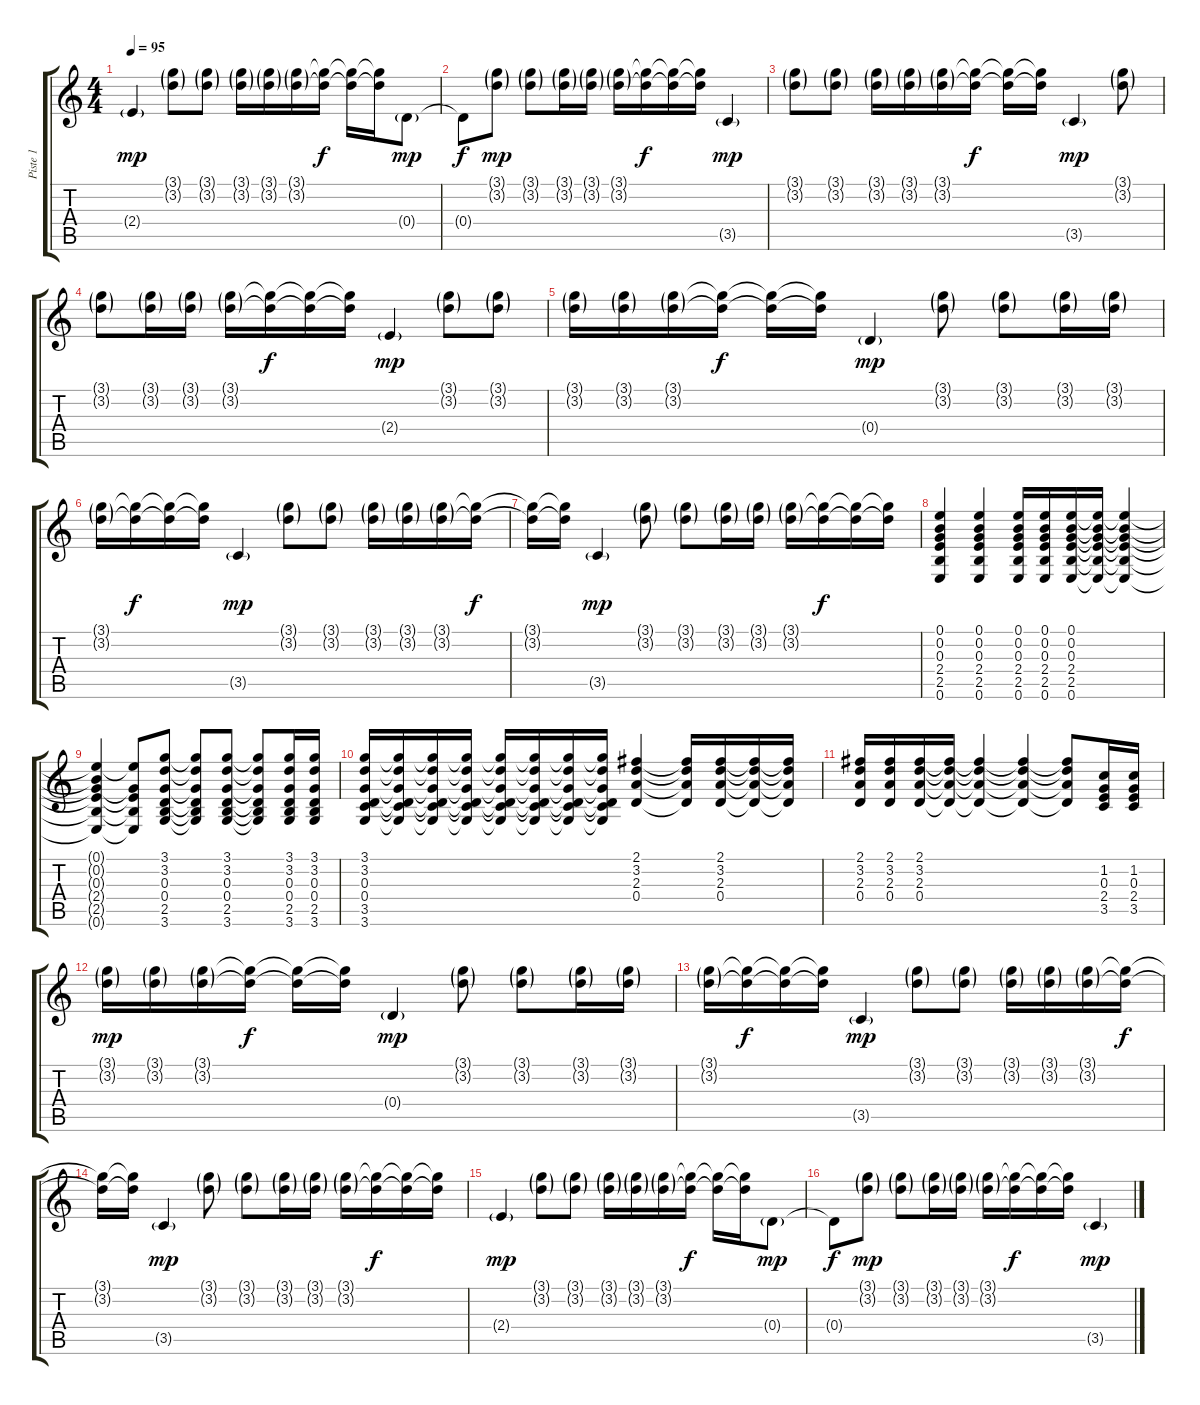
\track ("Piste 1" "Piste 1") {instrument electricguitarjazz}
\staff {score tabs}
\tuning (E4 B3 G3 D3 A2 E2) {hide}
\ts (4 4)
\tempo 95
\clef g2
\ks c
2.4{g}.4{dy mp} (3.1{g} 3.2{g}).8 (3.1{g} 3.2{g}).8 (3.1{g} 3.2{g}).16 (3.1{g} 3.2{g}).16 (3.1{g} 3.2{g}).16 (3.1{t} 3.2{t}).16{dy f} (3.1{t} 3.2{t}).16 (3.1{t} 3.2{t}).16 0.4{g}.8{dy mp} |
0.4{t}.8{dy f} (3.1{g} 3.2{g}).8{dy mp} (3.1{g} 3.2{g}).8 (3.1{g} 3.2{g}).16 (3.1{g} 3.2{g}).16 (3.1{g} 3.2{g}).16 (3.1{t} 3.2{t}).16{dy f} (3.1{t} 3.2{t}).16 (3.1{t} 3.2{t}).16 3.5{g}.4{dy mp} |
(3.1{g} 3.2{g}).8 (3.1{g} 3.2{g}).8 (3.1{g} 3.2{g}).16 (3.1{g} 3.2{g}).16 (3.1{g} 3.2{g}).16 (3.1{t} 3.2{t}).16{dy f} (3.1{t} 3.2{t}).16 (3.1{t} 3.2{t}).16 3.5{g}.4{dy mp} (3.1{g} 3.2{g}).8 |
(3.1{g} 3.2{g}).8 (3.1{g} 3.2{g}).16 (3.1{g} 3.2{g}).16 (3.1{g} 3.2{g}).16 (3.1{t} 3.2{t}).16{dy f} (3.1{t} 3.2{t}).16 (3.1{t} 3.2{t}).16 2.4{g}.4{dy mp} (3.1{g} 3.2{g}).8 (3.1{g} 3.2{g}).8 |
(3.1{g} 3.2{g}).16 (3.1{g} 3.2{g}).16 (3.1{g} 3.2{g}).16 (3.1{t} 3.2{t}).16{dy f} (3.1{t} 3.2{t}).16 (3.1{t} 3.2{t}).16 0.4{g}.4{dy mp} (3.1{g} 3.2{g}).8 (3.1{g} 3.2{g}).8 (3.1{g} 3.2{g}).16 (3.1{g} 3.2{g}).16 |
(3.1{g} 3.2{g}).16 (3.1{t} 3.2{t}).16{dy f} (3.1{t} 3.2{t}).16 (3.1{t} 3.2{t}).16 3.5{g}.4{dy mp} (3.1{g} 3.2{g}).8 (3.1{g} 3.2{g}).8 (3.1{g} 3.2{g}).16 (3.1{g} 3.2{g}).16 (3.1{g} 3.2{g}).16 (3.1{t} 3.2{t}).16{dy f} |
(3.1{t} 3.2{t}).16 (3.1{t} 3.2{t}).16 3.5{g}.4{dy mp} (3.1{g} 3.2{g}).8 (3.1{g} 3.2{g}).8 (3.1{g} 3.2{g}).16 (3.1{g} 3.2{g}).16 (3.1{g} 3.2{g}).16 (3.1{t} 3.2{t}).16{dy f} (3.1{t} 3.2{t}).16 (3.1{t} 3.2{t}).16 |
(0.1 0.2 0.3 2.4 2.5 0.6).4 (0.1 0.2 0.3 2.4 2.5 0.6).4 (0.1 0.2 0.3 2.4 2.5 0.6).16 (0.1 0.2 0.3 2.4 2.5 0.6).16 (0.1 0.2 0.3 2.4 2.5 0.6).16 (0.1{t} 0.2{t} 0.3{t} 2.4{t} 2.5{t} 0.6{t}).16 (0.1{t} 0.2{t} 0.3{t} 2.4{t} 2.5{t} 0.6{t}).4 |
(0.1{t} 0.2{t} 0.3{t} 2.4{t} 2.5{t} 0.6{t}).4 (0.1{t} 0.3{t} 2.4{t} 2.5{t} 0.6{t}).8 (3.1 3.2 0.3 0.4 2.5 3.6).8 (3.1{t} 3.2{t} 0.3{t} 0.4{t} 2.5{t} 3.6{t}).8 (3.1 3.2 0.3 0.4 2.5 3.6).8 (3.1{t} 3.2{t} 0.3{t} 0.4{t} 2.5{t} 3.6{t}).8 (3.1 3.2 0.3 0.4 2.5 3.6).16 (3.1 3.2 0.3 0.4 2.5 3.6).16 |
(3.1 3.2 0.3 0.4 3.5 3.6).16 (3.1{t} 3.2{t} 0.3{t} 0.4{t} 3.5{t} 3.6{t}).16 (3.1{t} 3.2{t} 0.3{t} 0.4{t} 3.5{t} 3.6{t}).16 (3.1{t} 3.2{t} 0.3{t} 0.4{t} 3.5{t} 3.6{t}).16 (3.1{t} 3.2{t} 0.3{t} 0.4{t} 3.5{t} 3.6{t}).16 (3.1{t} 3.2{t} 0.3{t} 0.4{t} 3.5{t} 3.6{t}).16 (3.1{t} 3.2{t} 0.3{t} 0.4{t} 3.5{t} 3.6{t}).16 (3.1{t} 3.2{t} 0.3{t} 0.4{t} 3.5{t} 3.6{t}).16 (2.1 3.2 2.3 0.4).4 (2.1{t} 3.2{t} 2.3{t} 0.4{t}).16 (2.1 3.2 2.3 0.4).16 (2.1{t} 3.2{t} 2.3{t} 0.4{t}).16 (2.1{t} 3.2{t} 2.3{t} 0.4{t}).16 |
(2.1 3.2 2.3 0.4).16 (2.1 3.2 2.3 0.4).16 (2.1 3.2 2.3 0.4).16 (2.1{t} 3.2{t} 2.3{t} 0.4{t}).16 (2.1{t} 3.2{t} 2.3{t} 0.4{t}).4 (2.1{t} 3.2{t} 2.3{t} 0.4{t}).4 (2.1{t} 3.2{t} 2.3{t} 0.4{t}).8 (1.2 0.3 2.4 3.5).16 (1.2 0.3 2.4 3.5).16 |
(3.1{g} 3.2{g}).16{dy mp} (3.1{g} 3.2{g}).16 (3.1{g} 3.2{g}).16 (3.1{t} 3.2{t}).16{dy f} (3.1{t} 3.2{t}).16 (3.1{t} 3.2{t}).16 0.4{g}.4{dy mp} (3.1{g} 3.2{g}).8 (3.1{g} 3.2{g}).8 (3.1{g} 3.2{g}).16 (3.1{g} 3.2{g}).16 |
(3.1{g} 3.2{g}).16 (3.1{t} 3.2{t}).16{dy f} (3.1{t} 3.2{t}).16 (3.1{t} 3.2{t}).16 3.5{g}.4{dy mp} (3.1{g} 3.2{g}).8 (3.1{g} 3.2{g}).8 (3.1{g} 3.2{g}).16 (3.1{g} 3.2{g}).16 (3.1{g} 3.2{g}).16 (3.1{t} 3.2{t}).16{dy f} |
(3.1{t} 3.2{t}).16 (3.1{t} 3.2{t}).16 3.5{g}.4{dy mp} (3.1{g} 3.2{g}).8 (3.1{g} 3.2{g}).8 (3.1{g} 3.2{g}).16 (3.1{g} 3.2{g}).16 (3.1{g} 3.2{g}).16 (3.1{t} 3.2{t}).16{dy f} (3.1{t} 3.2{t}).16 (3.1{t} 3.2{t}).16 |
2.4{g}.4{dy mp} (3.1{g} 3.2{g}).8 (3.1{g} 3.2{g}).8 (3.1{g} 3.2{g}).16 (3.1{g} 3.2{g}).16 (3.1{g} 3.2{g}).16 (3.1{t} 3.2{t}).16{dy f} (3.1{t} 3.2{t}).16 (3.1{t} 3.2{t}).16 0.4{g}.8{dy mp} |
0.4{t}.8{dy f} (3.1{g} 3.2{g}).8{dy mp} (3.1{g} 3.2{g}).8 (3.1{g} 3.2{g}).16 (3.1{g} 3.2{g}).16 (3.1{g} 3.2{g}).16 (3.1{t} 3.2{t}).16{dy f} (3.1{t} 3.2{t}).16 (3.1{t} 3.2{t}).16 3.5{g}.4{dy mp}
